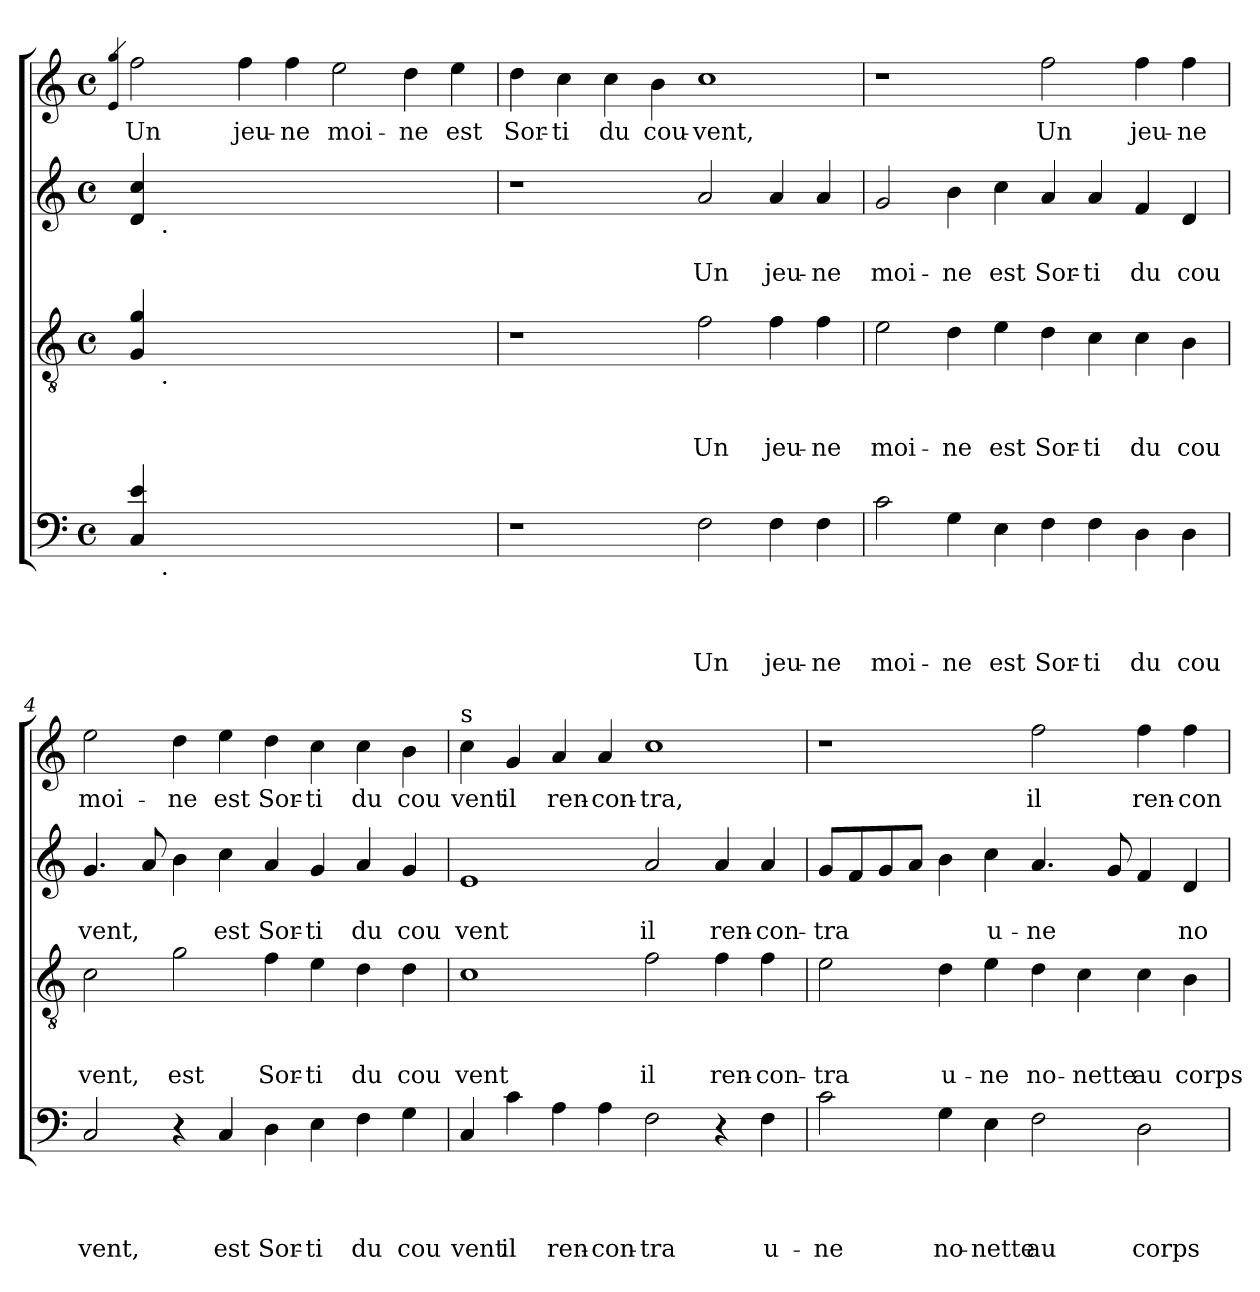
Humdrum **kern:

**kern	**text	**text	**text	**text	**kern	**text	**text	**text	**kern	**text	**text	**kern	**text
*part4	*part4	*part4	*part4	*part4	*part3	*part3	*part3	*part3	*part2	*part2	*part2	*part1	*part1
*staff4	*staff4	*staff4	*staff4	*staff4	*staff3	*staff3	*staff3	*staff3	*staff2	*staff2	*staff2	*staff1	*staff1
*clefF4	*	*	*	*	*clefGv2	*	*	*	*clefG2	*	*	*clefG2	*
*k[]	*	*	*	*	*k[]	*	*	*	*k[]	*	*	*k[]	*
*C:	*	*	*	*	*C:	*	*	*	*C:	*	*	*C:	*
*M4/4	*	*	*	*	*M4/4	*	*	*	*M4/4	*	*	*M4/4	*
*met(c)	*	*	*	*	*met(c)	*	*	*	*met(c)	*	*	*met(c)	*
=1	=1	=1	=1	=1	=1	=1	=1	=1	=1	=1	=1	=1	=1
.	.	.	.	.	.	.	.	.	.	.	.	4qe/ 4qgg/	.
!	!	!	!	!	!	!	!	!	!	!	!	!	!LO:LY:b
*^	*	*	*	*	*^	*	*	*	*^	*	*	*	*
4C/ 4e/	8ryy	.	.	.	.	4G/ 4g/	8ryy	.	.	.	4d/ 4cc/	8ryy	.	.	2ff\	Un
!	!	!	!	!	!	!	!	!	!	!	!	!LO:TX:b:t=.	!	!	!	!
!	!	!	!	!	!	!	!LO:TX:b:t=.	!	!	!	!	!	!	!	!	!
!	!LO:TX:b:t=.	!	!	!	!	!	!	!	!	!	!	!	!	!	!	!
.	1...ryy	.	.	.	.	.	1...ryy	.	.	.	.	1...ryy	.	.	.	.
1..ryy	.	.	.	.	.	1..ryy	.	.	.	.	1..ryy	.	.	.	.	.
!	!	!	!	!	!	!	!	!	!	!	!	!	!	!	!	!LO:LY:b
.	.	.	.	.	.	.	.	.	.	.	.	.	.	.	4ff\	jeu-
!	!	!	!	!	!	!	!	!	!	!	!	!	!	!	!	!LO:LY:b:rj
.	.	.	.	.	.	.	.	.	.	.	.	.	.	.	4ff\	-ne
!	!	!	!	!	!	!	!	!	!	!	!	!	!	!	!	!LO:LY:b
.	.	.	.	.	.	.	.	.	.	.	.	.	.	.	2ee\	moi-
!	!	!	!	!	!	!	!	!	!	!	!	!	!	!	!	!LO:LY:b:rj
.	.	.	.	.	.	.	.	.	.	.	.	.	.	.	4dd\	-ne
!	!	!	!	!	!	!	!	!	!	!	!	!	!	!	!	!LO:LY:b
.	.	.	.	.	.	.	.	.	.	.	.	.	.	.	4ee\	est
=2	=2	=2	=2	=2	=2	=2	=2	=2	=2	=2	=2	=2	=2	=2	=2	=2
!	!	!	!	!	!	!	!	!	!	!	!	!	!	!	!	!LO:LY:b
*v	*v	*	*	*	*	*	*	*	*	*	*v	*v	*	*	*	*
*	*	*	*	*	*v	*v	*	*	*	*	*	*	*	*
1r	.	.	.	.	1r	.	.	.	1r	.	.	4dd\	Sor-
!	!	!	!	!	!	!	!	!	!	!	!	!	!LO:LY:b:rj
.	.	.	.	.	.	.	.	.	.	.	.	4cc\	-ti
!	!	!	!	!	!	!	!	!	!	!	!	!	!LO:LY:b
.	.	.	.	.	.	.	.	.	.	.	.	4cc\	du
!	!	!	!	!	!	!	!	!	!	!	!	!	!LO:LY:b
.	.	.	.	.	.	.	.	.	.	.	.	4b\	cou-
!	!	!	!	!LO:LY:b	!	!	!	!LO:LY:b	!	!	!LO:LY:b	!	!LO:LY:b
2F\	.	.	.	Un	2f\	.	.	Un	2a/	.	Un	1cc	-vent,
!	!	!	!	!LO:LY:b	!	!	!	!LO:LY:b	!	!	!LO:LY:b	!	!
4F\	.	.	.	jeu-	4f\	.	.	jeu-	4a/	.	jeu-	.	.
!	!	!	!	!LO:LY:b:rj	!	!	!	!LO:LY:b:rj	!	!	!LO:LY:b:rj	!	!
4F\	.	.	.	-ne	4f\	.	.	-ne	4a/	.	-ne	.	.
=3	=3	=3	=3	=3	=3	=3	=3	=3	=3	=3	=3	=3	=3
!	!	!	!	!LO:LY:b	!	!	!	!LO:LY:b	!	!	!LO:LY:b	!	!
2c\	.	.	.	moi-	2e\	.	.	moi-	2g/	.	moi-	1r	.
!	!	!	!	!LO:LY:b:rj	!	!	!	!LO:LY:b:rj	!	!	!LO:LY:b:rj	!	!
4G\	.	.	.	-ne	4d\	.	.	-ne	4b\	.	-ne	.	.
!	!	!	!	!LO:LY:b	!	!	!	!LO:LY:b	!	!	!LO:LY:b	!	!
4E\	.	.	.	est	4e\	.	.	est	4cc\	.	est	.	.
!	!	!	!	!LO:LY:b	!	!	!	!LO:LY:b	!	!	!LO:LY:b	!	!LO:LY:b
4F\	.	.	.	Sor-	4d\	.	.	Sor-	4a/	.	Sor-	2ff\	Un
!	!	!	!	!LO:LY:b:rj	!	!	!	!LO:LY:b:rj	!	!	!LO:LY:b:rj	!	!
4F\	.	.	.	-ti	4c\	.	.	-ti	4a/	.	-ti	.	.
!	!	!	!	!LO:LY:b	!	!	!	!LO:LY:b	!	!	!LO:LY:b	!	!LO:LY:b
4D\	.	.	.	du	4c\	.	.	du	4f/	.	du	4ff\	jeu-
!	!	!	!	!LO:LY:b	!	!	!	!LO:LY:b	!	!	!LO:LY:b	!	!LO:LY:b:rj
4D\	.	.	.	cou	4B\	.	.	cou	4d/	.	cou	4ff\	-ne
=4	=4	=4	=4	=4	=4	=4	=4	=4	=4	=4	=4	=4	=4
!	!	!	!	!LO:LY:b	!	!	!	!LO:LY:b	!	!	!LO:LY:b	!	!LO:LY:b
2C/	.	.	.	vent,	2c\	.	.	vent,	4.g/	.	vent,	2ee\	moi-
.	.	.	.	.	.	.	.	.	8a/	.	.	.	.
!	!	!	!	!	!	!	!	!LO:LY:b	!	!	!	!	!LO:LY:b
4r	.	.	.	.	2g\	.	.	est	4b\	.	.	4dd\	-ne
!	!	!	!	!LO:LY:b	!	!	!	!	!	!	!LO:LY:b	!	!LO:LY:b
4C/	.	.	.	est	.	.	.	.	4cc\	.	est	4ee\	est
!	!	!	!	!LO:LY:b	!	!	!	!LO:LY:b	!	!	!LO:LY:b	!	!LO:LY:b
4D\	.	.	.	Sor-	4f\	.	.	Sor-	4a/	.	Sor-	4dd\	Sor-
!	!	!	!	!LO:LY:b:rj	!	!	!	!LO:LY:b:rj	!	!	!LO:LY:b:rj	!	!LO:LY:b:rj
4E\	.	.	.	-ti	4e\	.	.	-ti	4g/	.	-ti	4cc\	-ti
!	!	!	!	!LO:LY:b	!	!	!	!LO:LY:b	!	!	!LO:LY:b	!	!LO:LY:b
4F\	.	.	.	du	4d\	.	.	du	4a/	.	du	4cc\	du
!	!	!	!	!LO:LY:b	!	!	!	!LO:LY:b	!	!	!LO:LY:b	!	!LO:LY:b
4G\	.	.	.	cou	4d\	.	.	cou	4g/	.	cou	4b\	cou
!!LO:LB:g=z
=5	=5	=5	=5	=5	=5	=5	=5	=5	=5	=5	=5	=5	=5
!	!	!	!	!	!	!	!	!	!	!	!	!LO:TX:a:t=s	!
!	!	!	!	!LO:LY:b	!	!	!	!LO:LY:b	!	!	!LO:LY:b	!	!LO:LY:b
4C/	.	.	.	vent	1c	.	.	vent	1e	.	vent	4cc\	vent
!	!	!	!	!LO:LY:b	!	!	!	!	!	!	!	!	!LO:LY:b
4c\	.	.	.	il	.	.	.	.	.	.	.	4g/	il
!	!	!	!	!LO:LY:b	!	!	!	!	!	!	!	!	!LO:LY:b
4A\	.	.	.	ren-	.	.	.	.	.	.	.	4a/	ren-
!	!	!	!	!LO:LY:b	!	!	!	!	!	!	!	!	!LO:LY:b
4A\	.	.	.	-con-	.	.	.	.	.	.	.	4a/	-con-
!	!	!	!	!LO:LY:b:rj	!	!	!	!LO:LY:b	!	!	!LO:LY:b	!	!LO:LY:b:rj
2F\	.	.	.	-tra	2f\	.	.	il	2a/	.	il	1cc	-tra,
!	!	!	!	!	!	!	!	!LO:LY:b	!	!	!LO:LY:b	!	!
4r	.	.	.	.	4f\	.	.	ren-	4a/	.	ren-	.	.
!	!	!	!	!LO:LY:b	!	!	!	!LO:LY:b:rj	!	!	!LO:LY:b:rj	!	!
4F\	.	.	.	u-	4f\	.	.	-con-	4a/	.	-con-	.	.
=6	=6	=6	=6	=6	=6	=6	=6	=6	=6	=6	=6	=6	=6
!	!	!	!	!LO:LY:b	!	!	!	!LO:LY:b	!	!	!LO:LY:b	!	!
2c\	.	.	.	-ne	2e\	.	.	-tra	8g/L	.	-tra	1r	.
.	.	.	.	.	.	.	.	.	8f/	.	.	.	.
.	.	.	.	.	.	.	.	.	8g/	.	.	.	.
.	.	.	.	.	.	.	.	.	8a/J	.	.	.	.
!	!	!	!	!LO:LY:b	!	!	!	!LO:LY:b	!	!	!	!	!
4G\	.	.	.	no-	4d\	.	.	u-	4b\	.	.	.	.
!	!	!	!	!LO:LY:b	!	!	!	!LO:LY:b	!	!	!LO:LY:b	!	!
4E\	.	.	.	-nette	4e\	.	.	-ne	4cc\	.	u-	.	.
!	!	!	!	!LO:LY:b	!	!	!	!LO:LY:b	!	!	!LO:LY:b	!	!LO:LY:b
2F\	.	.	.	au	4d\	.	.	no-	4.a/	.	-ne	2ff\	il
!	!	!	!	!	!	!	!	!LO:LY:b	!	!	!	!	!
.	.	.	.	.	4c\	.	.	-nette	.	.	.	.	.
.	.	.	.	.	.	.	.	.	8g/	.	.	.	.
!	!	!	!	!LO:LY:b	!	!	!	!LO:LY:b	!	!	!	!	!LO:LY:b
2D\	.	.	.	corps	4c\	.	.	au	4f/	.	.	4ff\	ren-
!	!	!	!	!	!	!	!	!LO:LY:b	!	!	!LO:LY:b	!	!LO:LY:b:rj
.	.	.	.	.	4B\	.	.	corps	4d/	.	no-	4ff\	-con-
=	=	=	=	=	=	=	=	=	=	=	=	=	=
*-	*-	*-	*-	*-	*-	*-	*-	*-	*-	*-	*-	*-	*-
